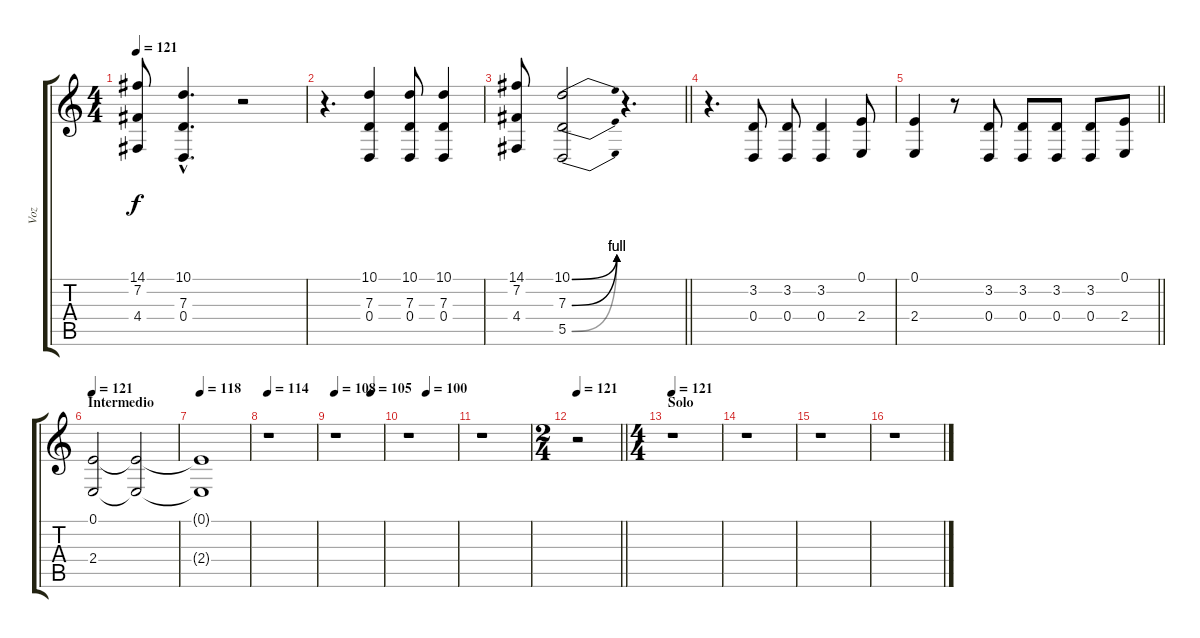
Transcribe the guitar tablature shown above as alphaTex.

\track ("Voz" "Voz") {instrument drawbarorgan}
\staff {score tabs}
\tuning (E4 B3 G3 D3 A2 E2) {hide}
\ts (4 4)
\tempo 121
\clef g2
\ks c
(14.1 7.2 4.4).8{lyrics (0 "") lyrics (1 "") lyrics (2 "") lyrics (3 "") lyrics (4 "") dy f} (10.1{hac} 7.3{hac} 0.4{hac}).4{d lyrics (0 "") lyrics (1 "") lyrics (2 "") lyrics (3 "") lyrics (4 "")} r.2 |
r.4{d} (10.1 7.3 0.4).4{lyrics (0 "") lyrics (1 "") lyrics (2 "") lyrics (3 "") lyrics (4 "")} (10.1 7.3 0.4).8{lyrics (0 "") lyrics (1 "") lyrics (2 "") lyrics (3 "") lyrics (4 "")} (10.1 7.3 0.4).4 |
\barLineRight lightlight
(14.1 7.2 4.4).8 (10.1{be (bend 0 0 60 4)} 7.3{be (bend 0 0 60 4)} 5.5{be (bend 0 0 60 4)}).2 r.4{d} |
r.4{d} (3.2 0.4).8{volume 14} (3.2 0.4).8 (3.2 0.4).4 (0.1 2.4).8 |
\barLineRight lightlight
(0.1 2.4).4 r.8 (3.2 0.4).8 (3.2 0.4).8 (3.2 0.4).8 (3.2 0.4).8 (0.1 2.4).8 |
\section ("" "Intermedio")
\tempo 121
(0.1 2.4).2{volume 0} (0.1{t} 2.4{t}).2 |
\tempo 118
(0.1{t} 2.4{t}).1 |
\tempo 114
r.1 |
\tempo 108
\tempo (105 0.75)
r.1 |
\tempo (100 0.375)
r.1 |
r.1 |
\ts (2 4)
\tempo 121
\barLineRight lightlight
r.2 |
\ts (4 4)
\section ("" "Solo")
\tempo 121
r.1 |
r.1 |
r.1 |
r.1
